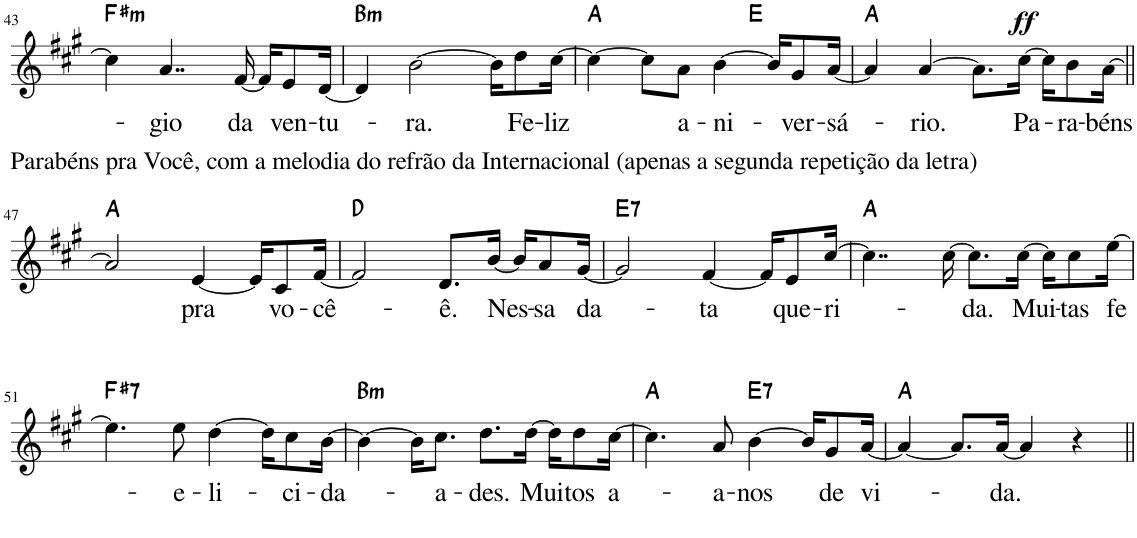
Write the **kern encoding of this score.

**kern	**text	**dynam	**harte
*part1	*part1	*part1	*part1
*staff1	*staff1	*staff1	*
*I"Piano	*	*	*
*I'Pno.	*	*	*
!!LO:PB:g=z
*clefG2	*	*	*
*k[f#c#g#]	*	*	*
*M4/4	*	*	*
=43	=43	=43	=43
!	!	!	!LO:H:kt=m
4cc#\]	.	.	F#:min
!	!LO:LY:b	!	!
4..a/	-gio	.	.
!	!LO:LY:b	!	!
[16f#/	da	.	.
16f#/KL]	.	.	.
!	!LO:LY:b	!	!
8e/	ven-	.	.
!	!LO:LY:b	!	!
[16d/Jk	-tu-	.	.
=44	=44	=44	=44
!	!	!	!LO:H:kt=m
4d/]	.	.	B:min
!	!LO:LY:b	!	!
[2b\	-ra.	.	.
16b\KL]	.	.	.
!	!LO:LY:b	!	!
8dd\	Fe-	.	.
!	!LO:LY:b	!	!
[16cc#\Jk	-liz	.	.
=45	=45	=45	=45
4cc#\_	.	.	A:maj
8cc#\L]	.	.	.
!	!LO:LY:b	!	!
8a\J	a-	.	.
!	!LO:LY:b	!	!
[4b\	-ni-	.	.
16b/KL]	.	.	.
!	!LO:LY:b	!	!
8g#/	-ver-	.	.
!	!LO:LY:b	!	!
[16a/Jk	-sá-	.	.
=46	=46	=46	=46
4a/]	.	.	A:maj
!	!LO:LY:b	!	!
[4a/	-rio.	.	.
8.a\L]	.	.	.
!	!LO:LY:b	!LO:DY:a	!
[16cc#\Jk	Pa-	ff	.
16cc#\KL]	.	.	.
!	!LO:LY:b	!	!
8b\	-ra-	.	.
!	!LO:LY:b	!	!
[16a\Jk	-béns	.	.
!!LO:LB:g=z
=47||	=47||	=47||	=47||
!LO:TX:a:t=Parabéns pra Você, com a melodia do refrão da Internacional (apenas a segunda repetição da letra)	!	!	!
2a/]	.	.	A:maj
!	!LO:LY:b	!	!
[4e/	pra	.	.
16e/KL]	.	.	.
!	!LO:LY:b	!	!
8c#/	vo-	.	.
!	!LO:LY:b	!	!
[16f#/Jk	-cê-	.	.
=48	=48	=48	=48
2f#/]	.	.	D:maj
!	!LO:LY:b	!	!
8.d/L	-ê.	.	.
!	!LO:LY:b	!	!
[16b/Jk	Nes-	.	.
16b/KL]	.	.	.
!	!LO:LY:b	!	!
8a/	-sa	.	.
!	!LO:LY:b	!	!
[16g#/Jk	da-	.	.
=49	=49	=49	=49
!	!	!	!LO:H:kt=7
2g#/]	.	.	E:7
!	!LO:LY:b	!	!
[4f#/	-ta	.	.
16f#/KL]	.	.	.
!	!LO:LY:b	!	!
8e/	que-	.	.
!	!LO:LY:b	!	!
[16cc#/Jk	-ri-	.	.
=50	=50	=50	=50
4..cc#\]	.	.	A:maj
[16cc#\	.	.	.
!	!LO:LY:b	!	!
8.cc#\L]	-da.	.	.
!	!LO:LY:b	!	!
[16cc#\Jk	Mui-	.	.
16cc#\KL]	.	.	.
!	!LO:LY:b	!	!
8cc#\	-tas	.	.
!	!LO:LY:b	!	!
[16ee\Jk	fe-	.	.
!!LO:LB:g=z
=51	=51	=51	=51
!	!	!	!LO:H:kt=7
4.ee\]	.	.	F#:7
!	!LO:LY:b	!	!
8ee\	-e-	.	.
!	!LO:LY:b	!	!
[4dd\	-li-	.	.
16dd\KL]	.	.	.
!	!LO:LY:b	!	!
8cc#\	-ci-	.	.
!	!LO:LY:b	!	!
[16b\Jk	-da-	.	.
=52	=52	=52	=52
!	!	!	!LO:H:kt=m
4b\_	.	.	B:min
16b\KL]	.	.	.
!	!LO:LY:b	!	!
8.cc#\J	-a-	.	.
!	!LO:LY:b	!	!
8.dd\L	-des.	.	.
!	!LO:LY:b	!	!
[16dd\Jk	Mui-	.	.
16dd\KL]	.	.	.
!	!LO:LY:b	!	!
8dd\	-tos	.	.
!	!LO:LY:b	!	!
[16cc#\Jk	a-	.	.
=53	=53	=53	=53
4.cc#\]	.	.	A:maj
!	!LO:LY:b	!	!
8a/	-a-	.	.
!	!LO:LY:b	!	!LO:H:kt=7
[4b\	-nos	.	E:7
16b/KL]	.	.	.
!	!LO:LY:b	!	!
8g#/	de	.	.
!	!LO:LY:b	!	!
[16a/Jk	vi-	.	.
=54	=54	=54	=54
4a/_	.	.	A:maj
8.a/L]	.	.	.
!	!LO:LY:b	!	!
[16a/Jk	-da.	.	.
4a/]	.	.	.
4r	.	.	.
=||	=||	=||	=||
*-	*-	*-	*-
